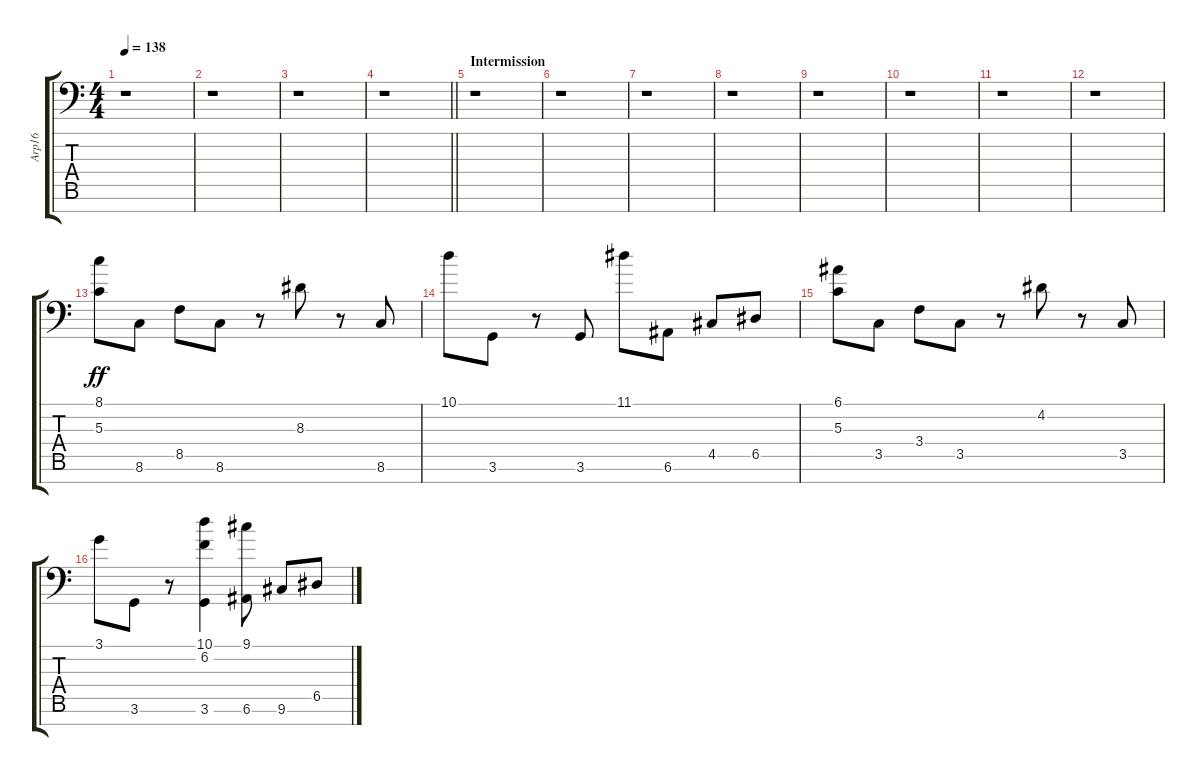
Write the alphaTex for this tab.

\track ("Arp16" "Arp16") {instrument lead1square}
\staff {score tabs}
\tuning (E4 B3 G3 D3 A2 E2 C-1) {hide}
\ts (4 4)
\tempo 138
\clef f4
\ks c
r.1{dy ff} |
r.1 |
r.1 |
\barLineRight lightlight
r.1 |
\section ("" "Intermission")
r.1 |
r.1 |
r.1 |
r.1 |
r.1 |
r.1 |
r.1 |
r.1 |
(8.1 5.3).8 8.6.8 8.5.8 8.6.8 r.8 8.3.8 r.8 8.6.8 |
10.1.8 3.6.8 r.8 3.6.8 11.1.8 6.6.8 4.5.8 6.5.8 |
(6.1 5.3).8 3.5.8 3.4.8 3.5.8 r.8 4.2.8 r.8 3.5.8 |
3.1.8 3.6.8 r.8 (10.1 6.2 3.6).4 (9.1 6.6).8 9.6.8 6.5.8
